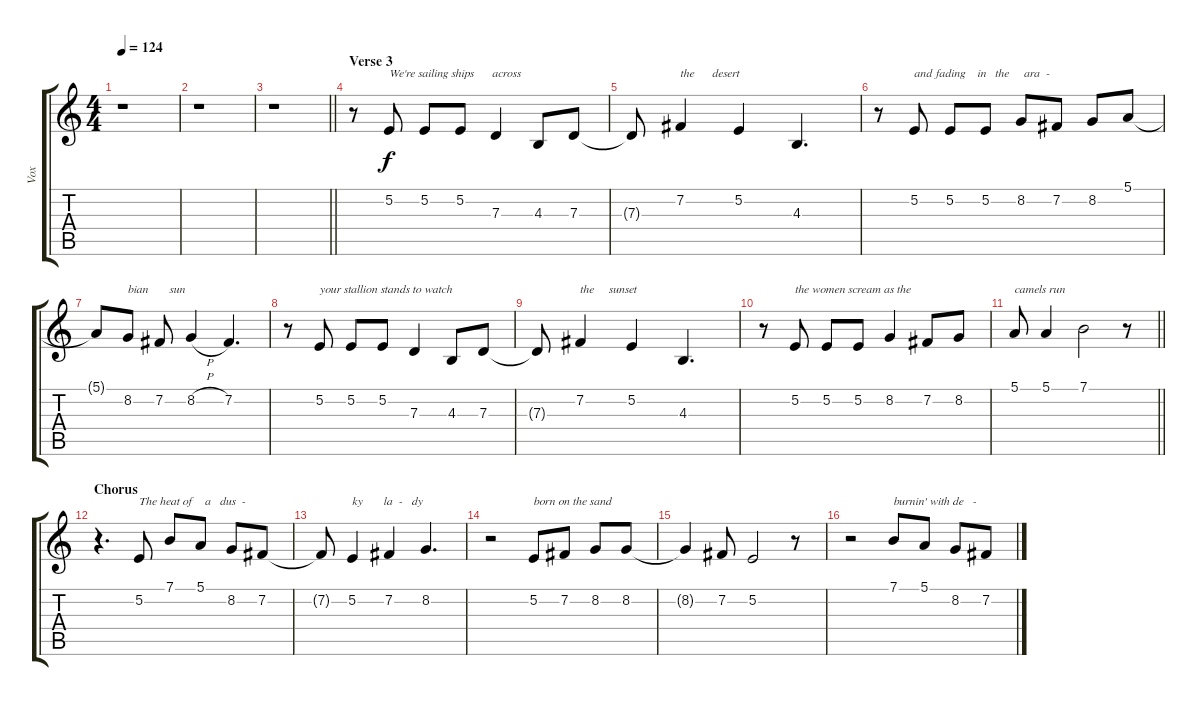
\track ("Vox" "Vox") {instrument violin}
\staff {score tabs}
\tuning (E4 B3 G3 D3 A2 E2) {hide}
\ts (4 4)
\tempo 124
\clef g2
\ks c
r.1{dy f} |
r.1 |
\barLineRight lightlight
r.1 |
\section ("" "Verse 3")
r.8 5.2.8{txt "We're sailing ships      across"} 5.2.8 5.2.8 7.3.4 4.3.8 7.3.8 |
7.3{t}.8 7.2.4{txt "the      desert"} 5.2.4 4.3.4{d} |
r.8 5.2.8{txt "and fading    in   the     ara  -"} 5.2.8 5.2.8 8.2.8 7.2.8 8.2.8 5.1.8 |
5.1{t}.8 8.2.8{txt "bian       sun"} 7.2.8 8.2{h}.4 7.2.4{d} |
r.8 5.2.8{txt "your stallion stands to watch"} 5.2.8 5.2.8 7.3.4 4.3.8 7.3.8 |
7.3{t}.8 7.2.4{txt "the     sunset"} 5.2.4 4.3.4{d} |
r.8 5.2.8{txt "the women scream as the"} 5.2.8 5.2.8 8.2.4 7.2.8 8.2.8 |
\barLineRight lightlight
5.1.8{txt "camels run"} 5.1.4 7.1.2 r.8 |
\section ("" "Chorus")
r.4{d} 5.2.8{txt "The heat of    a   dus  -"} 7.1.8 5.1.8 8.2.8 7.2.8 |
7.2{t}.8 5.2.4{txt "ky       la  -   dy"} 7.2.4 8.2.4{d} |
r.2 5.2.8{txt "born on the sand"} 7.2.8 8.2.8 8.2.8 |
8.2{t}.4 7.2.8 5.2.2 r.8 |
r.2 7.1.8{txt "burnin' with de   -"} 5.1.8 8.2.8 7.2.8
